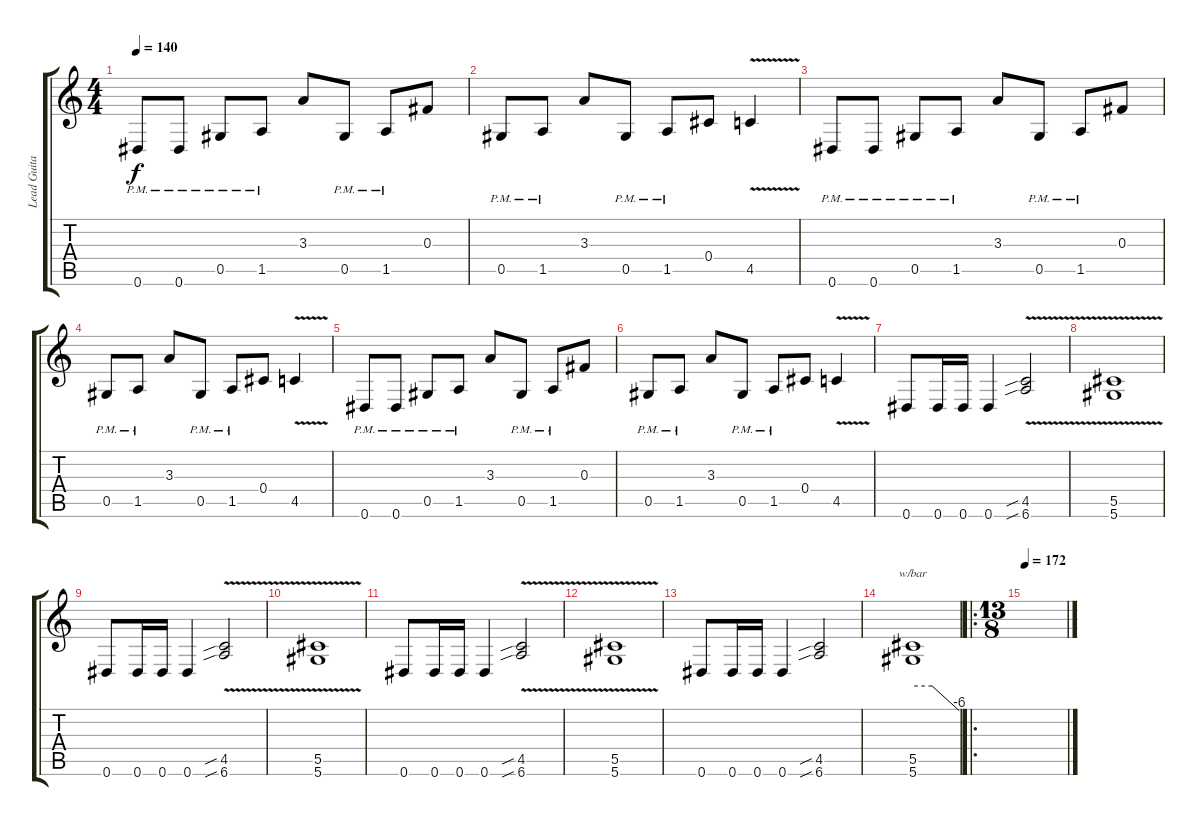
\track ("Lead Guitar" "Lead Guita") {instrument distortionguitar}
\staff {score tabs}
\tuning (Eb4 Bb3 Gb3 Db3 Ab2 Eb2) {hide}
\ts (4 4)
\tempo 140
\clef g2
\ks c
0.6{pm}.8{dy f} 0.6{pm}.8 0.5{pm}.8 1.5{pm}.8 3.3.8 0.5{pm}.8 1.5{pm}.8 0.3.8 |
0.5{pm}.8 1.5{pm}.8 3.3.8 0.5{pm}.8 1.5{pm}.8 0.4.8 4.5{v}.4 |
0.6{pm}.8 0.6{pm}.8 0.5{pm}.8 1.5{pm}.8 3.3.8 0.5{pm}.8 1.5{pm}.8 0.3.8 |
0.5{pm}.8 1.5{pm}.8 3.3.8 0.5{pm}.8 1.5{pm}.8 0.4.8 4.5{v}.4 |
0.6{pm}.8 0.6{pm}.8 0.5{pm}.8 1.5{pm}.8 3.3.8 0.5{pm}.8 1.5{pm}.8 0.3.8 |
0.5{pm}.8 1.5{pm}.8 3.3.8 0.5{pm}.8 1.5{pm}.8 0.4.8 4.5{v}.4 |
0.6.8 0.6.16 0.6.16 0.6.4 (4.5{sib} 6.6{v sib}).2 |
(5.5{v} 5.6).1 |
0.6.8 0.6.16 0.6.16 0.6.4 (4.5{sib} 6.6{v sib}).2 |
(5.5{v} 5.6).1 |
0.6.8 0.6.16 0.6.16 0.6.4 (4.5{sib} 6.6{v sib}).2 |
(5.5{v} 5.6).1 |
0.6.8 0.6.16 0.6.16 0.6.4 (4.5{sib} 6.6{sib}).2 |
(5.5 5.6).1{tbe (custom default 0 0 25 0 60 -24)} |
\ro
\ts (13 8)
\tempo 172
